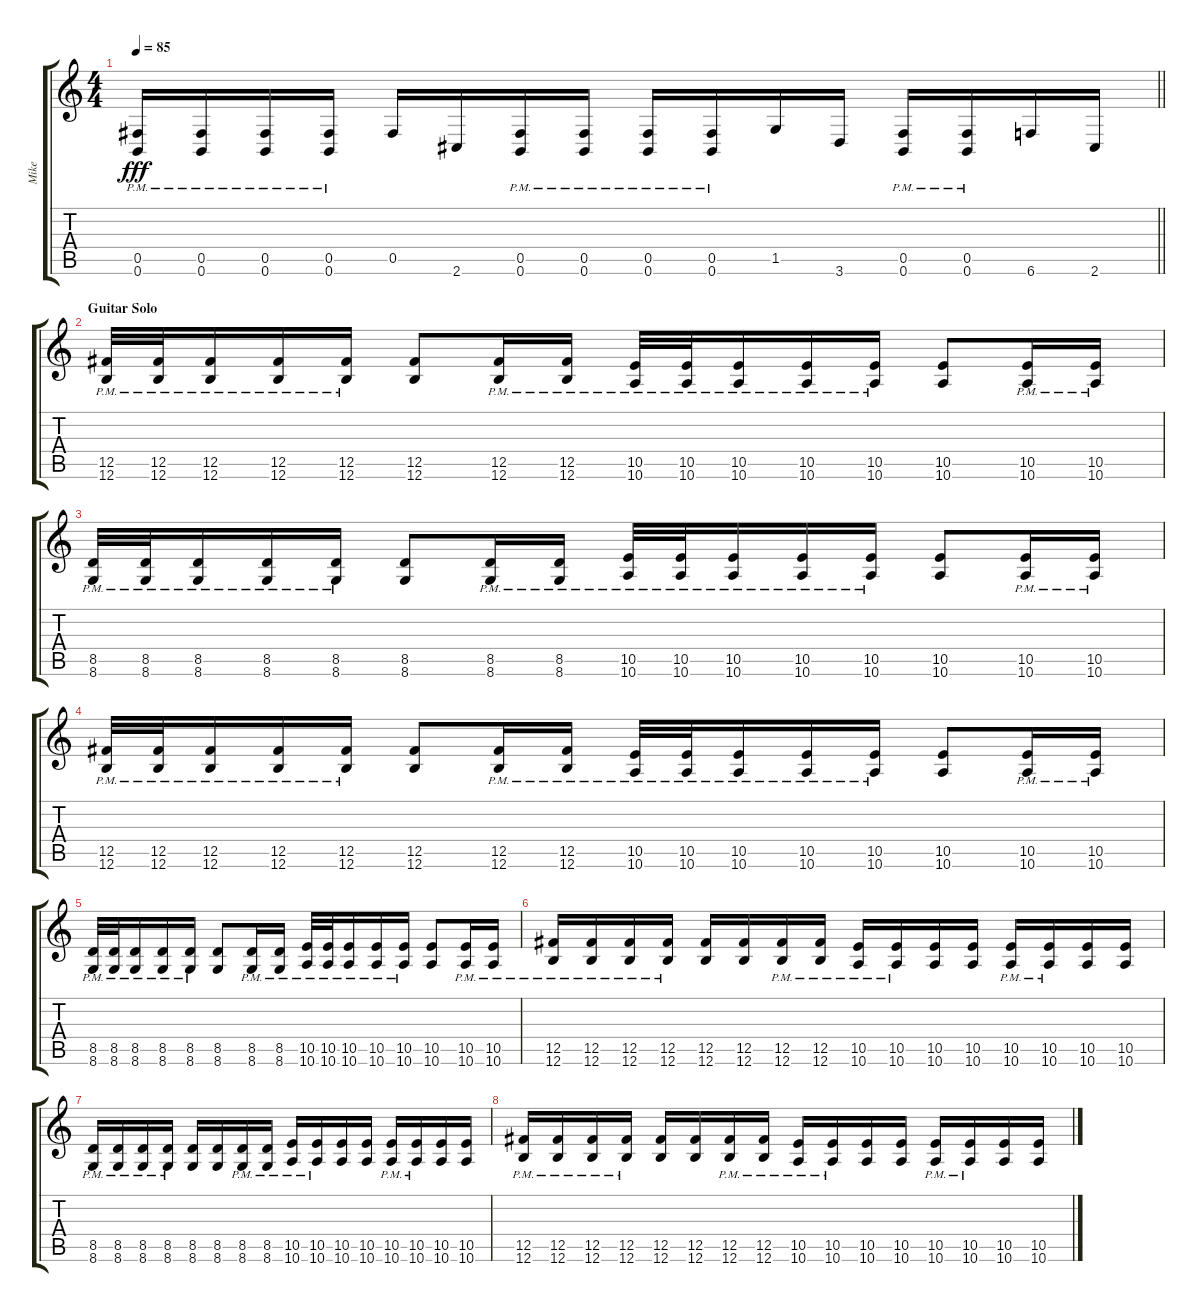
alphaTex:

\track ("Mike" "Mike") {instrument distortionguitar}
\staff {score tabs}
\tuning (Db4 Ab3 E3 B2 Gb2 B1) {hide}
\ts (4 4)
\tempo 85
\clef g2
\barLineRight lightlight
\ks c
(0.5{pm} 0.6{pm}).16{dy fff} (0.5{pm} 0.6{pm}).16 (0.5{pm} 0.6{pm}).16 (0.5{pm} 0.6{pm}).16 0.5.16 2.6.16 (0.5{pm} 0.6{pm}).16 (0.5{pm} 0.6{pm}).16 (0.5{pm} 0.6{pm}).16 (0.5{pm} 0.6{pm}).16 1.5.16 3.6.16 (0.5{pm} 0.6{pm}).16 (0.5{pm} 0.6{pm}).16 6.6.16 2.6.16 |
\section ("" "Guitar Solo")
(12.5{pm} 12.6{pm}).32 (12.5{pm} 12.6{pm}).32 (12.5{pm} 12.6{pm}).16 (12.5{pm} 12.6{pm}).16 (12.5{pm} 12.6{pm}).16 (12.5 12.6).8 (12.5{pm} 12.6{pm}).16 (12.5{pm} 12.6{pm}).16 (10.5{pm} 10.6{pm}).32 (10.5{pm} 10.6{pm}).32 (10.5{pm} 10.6{pm}).16 (10.5{pm} 10.6{pm}).16 (10.5{pm} 10.6{pm}).16 (10.5 10.6).8 (10.5{pm} 10.6{pm}).16 (10.5{pm} 10.6{pm}).16 |
(8.5{pm} 8.6{pm}).32 (8.5{pm} 8.6{pm}).32 (8.5{pm} 8.6{pm}).16 (8.5{pm} 8.6{pm}).16 (8.5{pm} 8.6{pm}).16 (8.5 8.6).8 (8.5{pm} 8.6{pm}).16 (8.5{pm} 8.6{pm}).16 (10.5{pm} 10.6{pm}).32 (10.5{pm} 10.6{pm}).32 (10.5{pm} 10.6{pm}).16 (10.5{pm} 10.6{pm}).16 (10.5{pm} 10.6{pm}).16 (10.5 10.6).8 (10.5{pm} 10.6{pm}).16 (10.5{pm} 10.6{pm}).16 |
(12.5{pm} 12.6{pm}).32 (12.5{pm} 12.6{pm}).32 (12.5{pm} 12.6{pm}).16 (12.5{pm} 12.6{pm}).16 (12.5{pm} 12.6{pm}).16 (12.5 12.6).8 (12.5{pm} 12.6{pm}).16 (12.5{pm} 12.6{pm}).16 (10.5{pm} 10.6{pm}).32 (10.5{pm} 10.6{pm}).32 (10.5{pm} 10.6{pm}).16 (10.5{pm} 10.6{pm}).16 (10.5{pm} 10.6{pm}).16 (10.5 10.6).8 (10.5{pm} 10.6{pm}).16 (10.5{pm} 10.6{pm}).16 |
(8.5{pm} 8.6{pm}).32 (8.5{pm} 8.6{pm}).32 (8.5{pm} 8.6{pm}).16 (8.5{pm} 8.6{pm}).16 (8.5{pm} 8.6{pm}).16 (8.5 8.6).8 (8.5{pm} 8.6{pm}).16 (8.5{pm} 8.6{pm}).16 (10.5{pm} 10.6{pm}).32 (10.5{pm} 10.6{pm}).32 (10.5{pm} 10.6{pm}).16 (10.5{pm} 10.6{pm}).16 (10.5{pm} 10.6{pm}).16 (10.5 10.6).8 (10.5{pm} 10.6{pm}).16 (10.5{pm} 10.6{pm}).16 |
(12.5{pm} 12.6{pm}).16 (12.5{pm} 12.6{pm}).16 (12.5{pm} 12.6{pm}).16 (12.5{pm} 12.6{pm}).16 (12.5 12.6).16 (12.5 12.6).16 (12.5{pm} 12.6{pm}).16 (12.5{pm} 12.6{pm}).16 (10.5{pm} 10.6{pm}).16 (10.5{pm} 10.6{pm}).16 (10.5 10.6).16 (10.5 10.6).16 (10.5{pm} 10.6{pm}).16 (10.5{pm} 10.6{pm}).16 (10.5 10.6).16 (10.5 10.6).16 |
(8.5{pm} 8.6{pm}).16 (8.5{pm} 8.6{pm}).16 (8.5{pm} 8.6{pm}).16 (8.5{pm} 8.6{pm}).16 (8.5 8.6).16 (8.5 8.6).16 (8.5{pm} 8.6{pm}).16 (8.5{pm} 8.6{pm}).16 (10.5{pm} 10.6{pm}).16 (10.5{pm} 10.6{pm}).16 (10.5 10.6).16 (10.5 10.6).16 (10.5{pm} 10.6{pm}).16 (10.5{pm} 10.6{pm}).16 (10.5 10.6).16 (10.5 10.6).16 |
(12.5{pm} 12.6{pm}).16 (12.5{pm} 12.6{pm}).16 (12.5{pm} 12.6{pm}).16 (12.5{pm} 12.6{pm}).16 (12.5 12.6).16 (12.5 12.6).16 (12.5{pm} 12.6{pm}).16 (12.5{pm} 12.6{pm}).16 (10.5{pm} 10.6{pm}).16 (10.5{pm} 10.6{pm}).16 (10.5 10.6).16 (10.5 10.6).16 (10.5{pm} 10.6{pm}).16 (10.5{pm} 10.6{pm}).16 (10.5 10.6).16 (10.5 10.6).16
